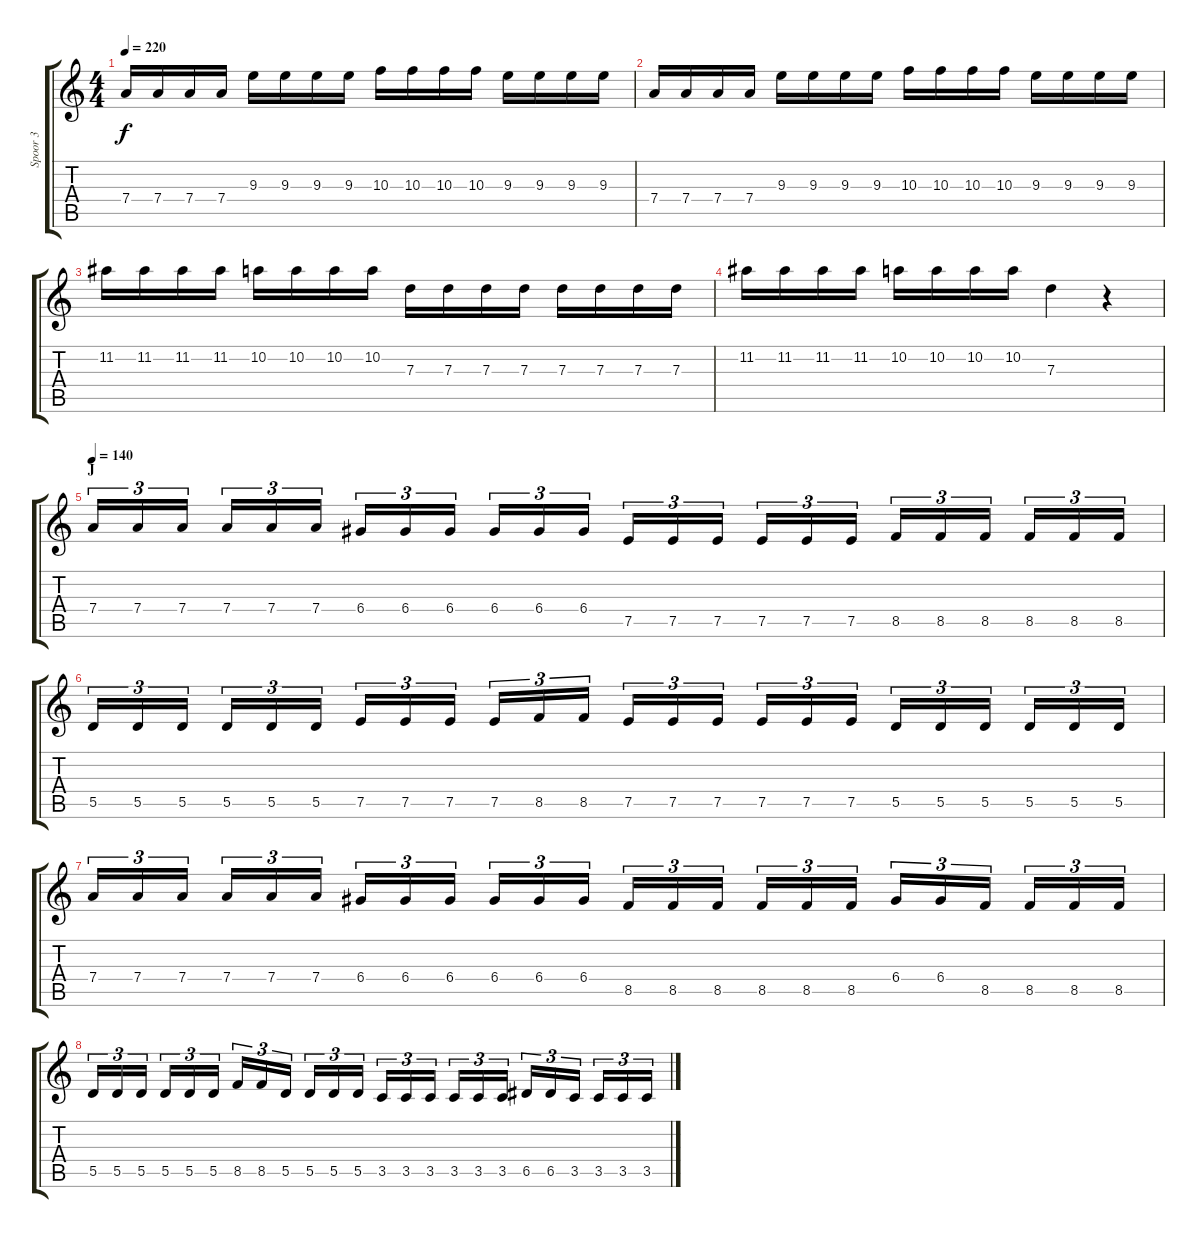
\track ("Spoor 3" "Spoor 3") {instrument electricguitarclean}
\staff {score tabs}
\tuning (E4 B3 G3 D3 A2 E2) {hide}
\ts (4 4)
\tempo 220
\clef g2
\ks c
7.4.16{dy f} 7.4.16 7.4.16 7.4.16 9.3.16 9.3.16 9.3.16 9.3.16 10.3.16 10.3.16 10.3.16 10.3.16 9.3.16 9.3.16 9.3.16 9.3.16 |
7.4.16 7.4.16 7.4.16 7.4.16 9.3.16 9.3.16 9.3.16 9.3.16 10.3.16 10.3.16 10.3.16 10.3.16 9.3.16 9.3.16 9.3.16 9.3.16 |
11.2.16 11.2.16 11.2.16 11.2.16 10.2.16 10.2.16 10.2.16 10.2.16 7.3.16 7.3.16 7.3.16 7.3.16 7.3.16 7.3.16 7.3.16 7.3.16 |
11.2.16 11.2.16 11.2.16 11.2.16 10.2.16 10.2.16 10.2.16 10.2.16 7.3.4 r.4 |
\section ("" "J")
\tempo 140
7.4.16{tu (3 2)} 7.4.16{tu (3 2)} 7.4.16{tu (3 2)} 7.4.16{tu (3 2)} 7.4.16{tu (3 2)} 7.4.16{tu (3 2)} 6.4.16{tu (3 2)} 6.4.16{tu (3 2)} 6.4.16{tu (3 2)} 6.4.16{tu (3 2)} 6.4.16{tu (3 2)} 6.4.16{tu (3 2)} 7.5.16{tu (3 2)} 7.5.16{tu (3 2)} 7.5.16{tu (3 2)} 7.5.16{tu (3 2)} 7.5.16{tu (3 2)} 7.5.16{tu (3 2)} 8.5.16{tu (3 2)} 8.5.16{tu (3 2)} 8.5.16{tu (3 2)} 8.5.16{tu (3 2)} 8.5.16{tu (3 2)} 8.5.16{tu (3 2)} |
5.5.16{tu (3 2)} 5.5.16{tu (3 2)} 5.5.16{tu (3 2)} 5.5.16{tu (3 2)} 5.5.16{tu (3 2)} 5.5.16{tu (3 2)} 7.5.16{tu (3 2)} 7.5.16{tu (3 2)} 7.5.16{tu (3 2)} 7.5.16{tu (3 2)} 8.5.16{tu (3 2)} 8.5.16{tu (3 2)} 7.5.16{tu (3 2)} 7.5.16{tu (3 2)} 7.5.16{tu (3 2)} 7.5.16{tu (3 2)} 7.5.16{tu (3 2)} 7.5.16{tu (3 2)} 5.5.16{tu (3 2)} 5.5.16{tu (3 2)} 5.5.16{tu (3 2)} 5.5.16{tu (3 2)} 5.5.16{tu (3 2)} 5.5.16{tu (3 2)} |
7.4.16{tu (3 2)} 7.4.16{tu (3 2)} 7.4.16{tu (3 2)} 7.4.16{tu (3 2)} 7.4.16{tu (3 2)} 7.4.16{tu (3 2)} 6.4.16{tu (3 2)} 6.4.16{tu (3 2)} 6.4.16{tu (3 2)} 6.4.16{tu (3 2)} 6.4.16{tu (3 2)} 6.4.16{tu (3 2)} 8.5.16{tu (3 2)} 8.5.16{tu (3 2)} 8.5.16{tu (3 2)} 8.5.16{tu (3 2)} 8.5.16{tu (3 2)} 8.5.16{tu (3 2)} 6.4.16{tu (3 2)} 6.4.16{tu (3 2)} 8.5.16{tu (3 2)} 8.5.16{tu (3 2)} 8.5.16{tu (3 2)} 8.5.16{tu (3 2)} |
5.5.16{tu (3 2)} 5.5.16{tu (3 2)} 5.5.16{tu (3 2)} 5.5.16{tu (3 2)} 5.5.16{tu (3 2)} 5.5.16{tu (3 2)} 8.5.16{tu (3 2)} 8.5.16{tu (3 2)} 5.5.16{tu (3 2)} 5.5.16{tu (3 2)} 5.5.16{tu (3 2)} 5.5.16{tu (3 2)} 3.5.16{tu (3 2)} 3.5.16{tu (3 2)} 3.5.16{tu (3 2)} 3.5.16{tu (3 2)} 3.5.16{tu (3 2)} 3.5.16{tu (3 2)} 6.5.16{tu (3 2)} 6.5.16{tu (3 2)} 3.5.16{tu (3 2)} 3.5.16{tu (3 2)} 3.5.16{tu (3 2)} 3.5.16{tu (3 2)}
